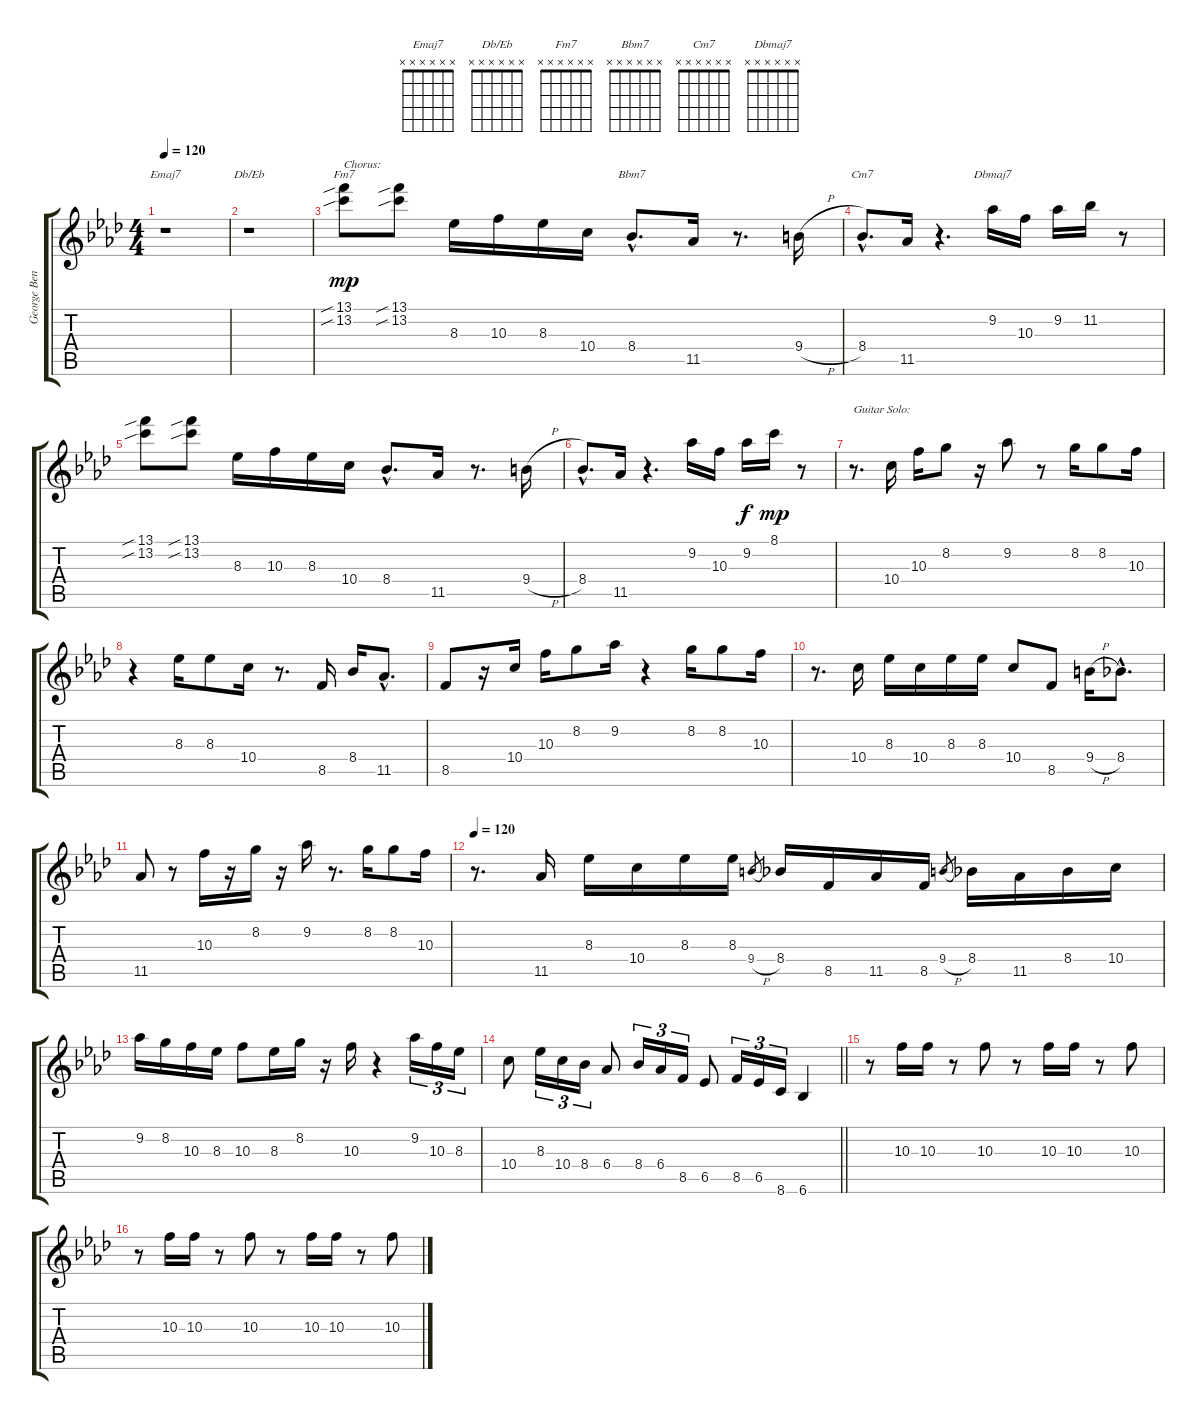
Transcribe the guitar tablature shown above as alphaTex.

\track ("George Benson" "George Ben") {instrument electricguitarjazz}
\staff {score tabs}
\tuning (E4 B3 G3 D3 A2 E2) {hide}
\chord ("Emaj7" x x x x x x)
\chord ("Db/Eb" x x x x x x)
\chord ("Fm7" x x x x x x)
\chord ("Bbm7" x x x x x x)
\chord ("Cm7" x x x x x x)
\chord ("Dbmaj7" x x x x x x)
\ts (4 4)
\tempo 120
\clef g2
\ks ab
r.1{ch "Emaj7" dy mp} |
r.1{ch "Db/Eb"} |
(13.1{sib} 13.2{sib}).8{ch "Fm7" txt "Chorus:"} (13.1{sib} 13.2{sib}).8 8.3.16 10.3.16 8.3.16 10.4.16 8.4{hac}.8{d ch "Bbm7"} 11.5.16 r.8{d} 9.4{h}.16 |
8.4{hac}.8{d ch "Cm7"} 11.5.16 r.4{d} 9.2.16{ch "Dbmaj7"} 10.3.16 9.2.16 11.2.16 r.8 |
(13.1{sib} 13.2{sib}).8 (13.1{sib} 13.2{sib}).8 8.3.16 10.3.16 8.3.16 10.4.16 8.4{hac}.8{d} 11.5.16 r.8{d} 9.4{h}.16 |
8.4{hac}.8{d} 11.5.16 r.4{d} 9.2.16 10.3.16 9.2.16{dy f} 8.1.16{dy mp} r.8 |
r.8{d txt "Guitar Solo:"} 10.4.16 10.3.16 8.2.8 r.16 9.2.8 r.8 8.2.16 8.2.8 10.3.16 |
r.4 8.3.16 8.3.8 10.4.16 r.8{d} 8.5.16 8.4.16 11.5{hac}.8{d} |
8.5.8 r.16 10.4.16 10.3.16 8.2.8 9.2.16 r.4 8.2.16 8.2.8 10.3.16 |
r.8{d} 10.4.16 8.3.16 10.4.16 8.3.16 8.3.16 10.4.8 8.5.8 9.4{h}.16 8.4{hac}.8{d} |
11.5.8 r.8 10.3.16 r.16 8.2.16 r.16 9.2.16 r.8{d} 8.2.16 8.2.8 10.3.16 |
\tempo 120
r.8{d} 11.5.16 8.3.16 10.4.16 8.3.16 8.3.16 9.4{h}.8{gr} 8.4.16 8.5.16 11.5.16 8.5.16 9.4{h}.8{gr} 8.4.16 11.5.16 8.4.16 10.4.16 |
9.2.16 8.2.16 10.3.16 8.3.16 10.3.8 8.3.16 8.2.16 r.16 10.3.16 r.4 9.2.16{tu (3 2)} 10.3.16{tu (3 2)} 8.3.16{tu (3 2)} |
\barLineRight lightlight
10.4.8 8.3.16{tu (3 2)} 10.4.16{tu (3 2)} 8.4.16{tu (3 2)} 6.4.8 8.4.16{tu (3 2)} 6.4.16{tu (3 2)} 8.5.16{tu (3 2)} 6.5.8 8.5.16{tu (3 2)} 6.5.16{tu (3 2)} 8.6.16{tu (3 2)} 6.6.4 |
r.8 10.3.16 10.3.16 r.8 10.3.8 r.8 10.3.16 10.3.16 r.8 10.3.8 |
r.8 10.3.16 10.3.16 r.8 10.3.8 r.8 10.3.16 10.3.16 r.8 10.3.8
